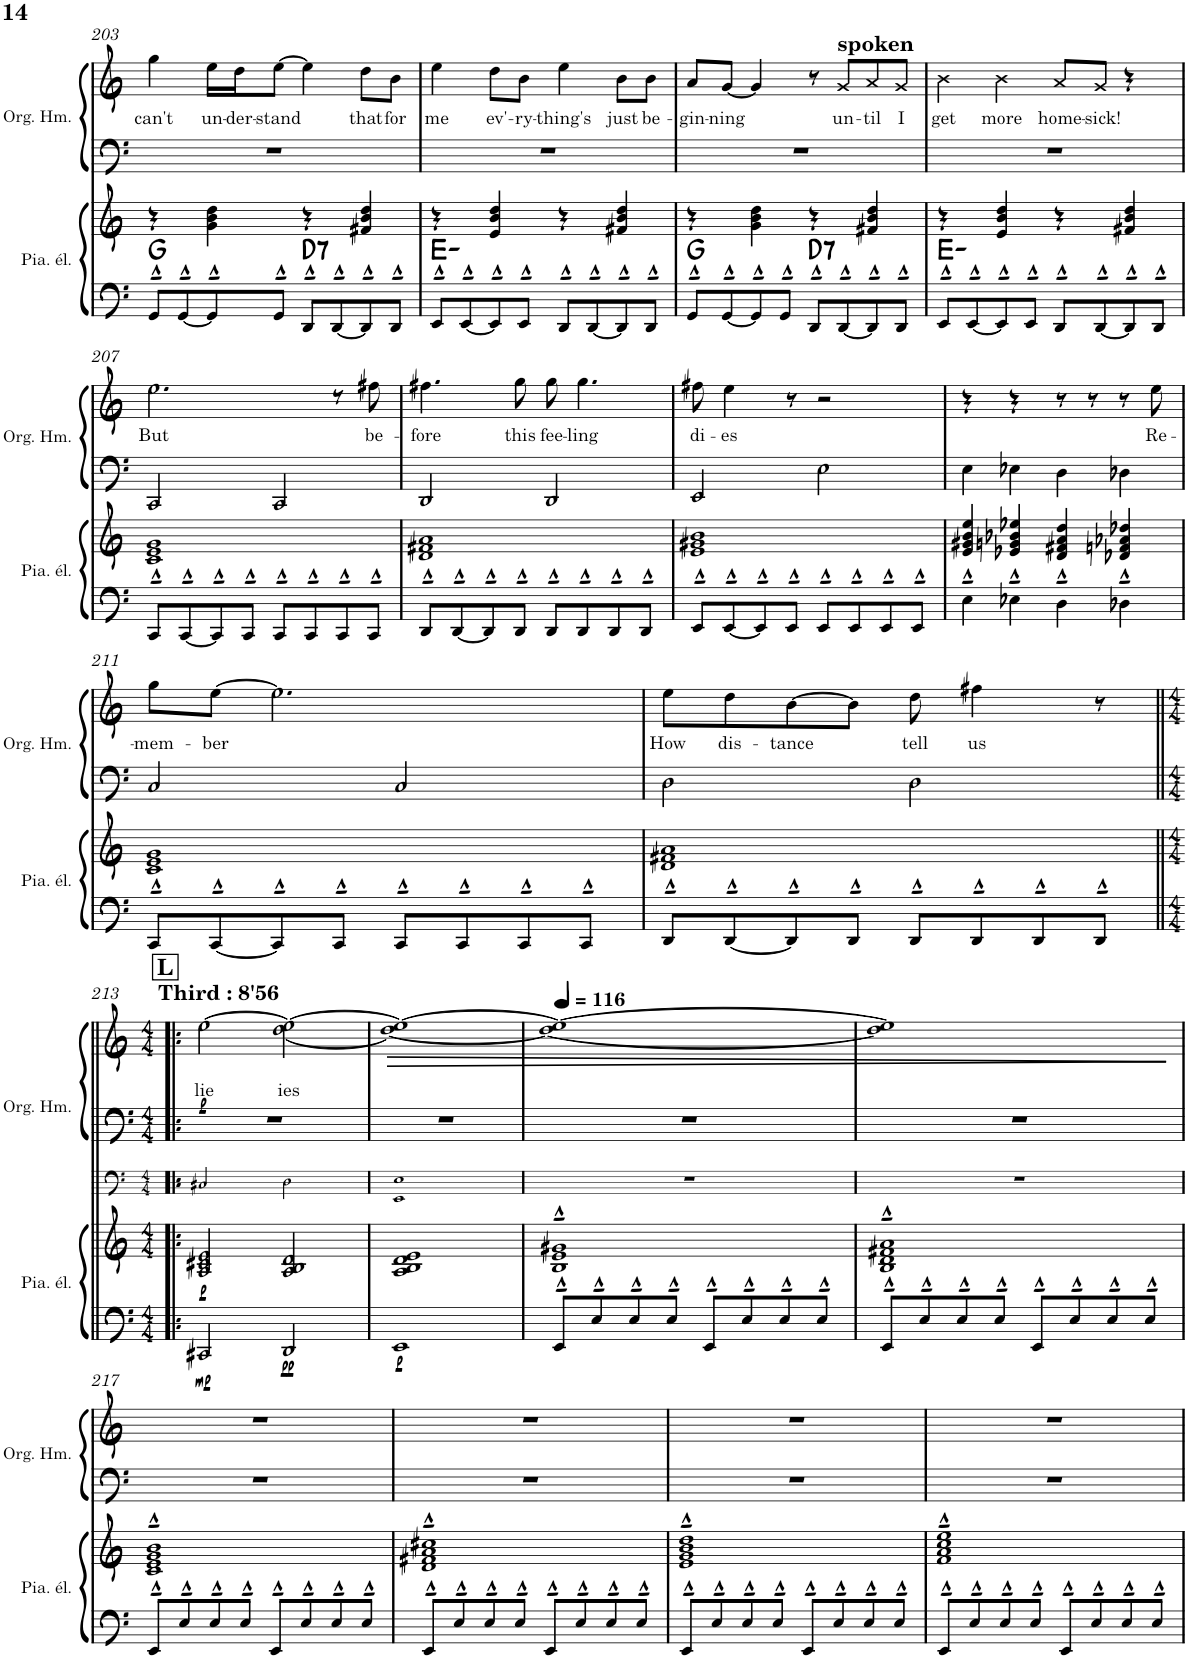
**kern	**kern	**dynam	**harte	**kern	**kern	**kern	**text	**dynam
*part2	*part2	*part2	*part2	*part1	*part1	*part1	*part1	*part1
*staff5	*staff4	*staff4/5	*	*staff3	*staff2	*staff1	*staff1	*staff1/2/3
*I"Piano électrique	*	*	*	*I"Orgue Hammond	*	*	*	*
*I'Pia. él.	*	*	*	*I'Org. Hm.	*	*	*	*
!!LO:PB:g=z
*clefF4	*clefG2	*	*	*clefF4	*clefF4	*clefG2	*	*
*k[]	*k[]	*	*	*k[]	*k[]	*k[]	*	*
*M4/4	*M4/4	*	*	*M4/4	*M4/4	*M4/4	*	*
=203	=203	=203	=203	=203	=203	=203	=203	=203
!	!	!	!	!	!	!	!LO:LY:b	!
8GG^^~/L	4r	.	G:maj	1r	1r	4gg\	can't	.
[8GG^^~/	.	.	.	.	.	.	.	.
!	!	!	!	!	!	!	!LO:LY:b	!
8GG^^~/]	4g\ 4b\ 4dd\	.	.	.	.	16ee\LL	un-	.
!	!	!	!	!	!	!	!LO:LY:b	!
.	.	.	.	.	.	16dd\J	-der-	.
!	!	!	!	!	!	!	!LO:LY:b	!
8GG^^~/J	.	.	.	.	.	[8ee\J	-stand	.
!	!	!	!LO:H:kt=7	!	!	!	!	!
8DD^^~/L	4r	.	D:7	.	.	4ee\]	.	.
[8DD^^~/	.	.	.	.	.	.	.	.
!	!	!	!	!	!	!	!LO:LY:b	!
8DD^^~/]	4f#X/ 4b/ 4dd/	.	.	.	.	8dd\L	that	.
!	!	!	!	!	!	!	!LO:LY:b	!
8DD^^~/J	.	.	.	.	.	8b\J	for	.
=204	=204	=204	=204	=204	=204	=204	=204	=204
!	!	!	!	!	!	!	!LO:LY:b	!
8EE^^~/L	4r	.	E:min	1r	1r	4ee\	me	.
[8EE^^~/	.	.	.	.	.	.	.	.
!	!	!	!	!	!	!	!LO:LY:b	!
8EE^^~/]	4e/ 4b/ 4dd/	.	.	.	.	8dd\L	ev'-	.
!	!	!	!	!	!	!	!LO:LY:b	!
8EE^^~/J	.	.	.	.	.	8b\J	-ry-	.
!	!	!	!	!	!	!	!LO:LY:b	!
8DD^^~/L	4r	.	.	.	.	4ee\	-thing's	.
[8DD^^~/	.	.	.	.	.	.	.	.
!	!	!	!	!	!	!	!LO:LY:b	!
8DD^^~/]	4f#X/ 4b/ 4dd/	.	.	.	.	8b\L	just	.
!	!	!	!	!	!	!	!LO:LY:b	!
8DD^^~/J	.	.	.	.	.	8b\J	be-	.
=205	=205	=205	=205	=205	=205	=205	=205	=205
!	!	!	!	!	!	!	!LO:LY:b	!
8GG^^~/L	4r	.	G:maj	1r	1r	8a/L	-gin-	.
!	!	!	!	!	!	!	!LO:LY:b	!
[8GG^^~/	.	.	.	.	.	[8g/J	-ning	.
8GG^^~/]	4g\ 4b\ 4dd\	.	.	.	.	4g/]	.	.
8GG^^~/J	.	.	.	.	.	.	.	.
!	!	!	!LO:H:kt=7	!	!	!	!	!
8DD^^~/L	4r	.	D:7	.	.	8r	.	.
!	!	!	!	!	!	!LO:TX:a:B:t=spoken	!	!
!	!	!	!	!	!	!	!LO:LY:b	!
[8DD^^~/	.	.	.	.	.	8g/L	un-	.
!	!	!	!	!	!	!	!LO:LY:b	!
8DD^^~/]	4f#X/ 4b/ 4dd/	.	.	.	.	8a/	-til	.
!	!	!	!	!	!	!	!LO:LY:b	!
8DD^^~/J	.	.	.	.	.	8g/J	I	.
=206	=206	=206	=206	=206	=206	=206	=206	=206
!	!	!	!	!	!	!	!LO:LY:b	!
8EE^^~/L	4r	.	E:min	1r	1r	4b\	get	.
[8EE^^~/	.	.	.	.	.	.	.	.
!	!	!	!	!	!	!	!LO:LY:b	!
8EE^^~/]	4e/ 4b/ 4dd/	.	.	.	.	4b\	more	.
8EE^^~/J	.	.	.	.	.	.	.	.
!	!	!	!	!	!	!	!LO:LY:b	!
8DD^^~/L	4r	.	.	.	.	8a/L	home-	.
!	!	!	!	!	!	!	!LO:LY:b	!
[8DD^^~/	.	.	.	.	.	8g/J	-sick!	.
8DD^^~/]	4f#X/ 4b/ 4dd/	.	.	.	.	4r	.	.
8DD^^~/J	.	.	.	.	.	.	.	.
!!LO:LB:g=z
=207	=207	=207	=207	=207	=207	=207	=207	=207
!	!	!	!	!	!	!	!LO:LY:b	!
8CC^^~/L	1c 1e 1g	.	.	1r	2CC/	2.ee\	But	.
[8CC^^~/	.	.	.	.	.	.	.	.
8CC^^~/]	.	.	.	.	.	.	.	.
8CC^^~/J	.	.	.	.	.	.	.	.
8CC^^~/L	.	.	.	.	2CC/	.	.	.
8CC^^~/	.	.	.	.	.	.	.	.
8CC^^~/	.	.	.	.	.	8rcc	.	.
!	!	!	!	!	!	!	!LO:LY:b	!
8CC^^~/J	.	.	.	.	.	8ff#X\	be-	.
=208	=208	=208	=208	=208	=208	=208	=208	=208
!	!	!	!	!	!	!	!LO:LY:b	!
8DD^^~/L	1d 1f#X 1a	.	.	1r	2DD/	4.ff#X\	-fore	.
[8DD^^~/	.	.	.	.	.	.	.	.
8DD^^~/]	.	.	.	.	.	.	.	.
!	!	!	!	!	!	!	!LO:LY:b	!
8DD^^~/J	.	.	.	.	.	8gg\	this	.
!	!	!	!	!	!	!	!LO:LY:b	!
8DD^^~/L	.	.	.	.	2DD/	8gg\	fee-	.
!	!	!	!	!	!	!	!LO:LY:b	!
8DD^^~/	.	.	.	.	.	4.gg\	-ling	.
8DD^^~/	.	.	.	.	.	.	.	.
8DD^^~/J	.	.	.	.	.	.	.	.
=209	=209	=209	=209	=209	=209	=209	=209	=209
!	!	!	!	!	!	!	!LO:LY:b	!
8EE^^~/L	1e 1g#X 1b	.	.	1r	2EE/	8ff#X\	di-	.
!	!	!	!	!	!	!	!LO:LY:b	!
[8EE^^~/	.	.	.	.	.	4ee\	-es	.
8EE^^~/]	.	.	.	.	.	.	.	.
8EE^^~/J	.	.	.	.	.	8r	.	.
8EE^^~/L	.	.	.	.	2E\	2r	.	.
8EE^^~/	.	.	.	.	.	.	.	.
8EE^^~/	.	.	.	.	.	.	.	.
8EE^^~/J	.	.	.	.	.	.	.	.
=210	=210	=210	=210	=210	=210	=210	=210	=210
4E^^~\	4e/ 4g#X/ 4b/ 4ee/	.	.	1r	4E\	4r	.	.
4E-X^^~\	4e-X/ 4gn/ 4b-X/ 4ee-X/	.	.	.	4E-X\	4r	.	.
4D^^~\	4d/ 4f#X/ 4a/ 4dd/	.	.	.	4D\	8r	.	.
.	.	.	.	.	.	8r	.	.
4D-X^^~\	4d-X/ 4fn/ 4a-X/ 4dd-X/	.	.	.	4D-X\	8r	.	.
!	!	!	!	!	!	!	!LO:LY:b	!
.	.	.	.	.	.	8ee\	Re-	.
!!LO:LB:g=z
=211	=211	=211	=211	=211	=211	=211	=211	=211
!	!	!	!	!	!	!	!LO:LY:b	!
8CC^^~/L	1c 1e 1g	.	.	1r	2C/	8gg\L	-mem-	.
!	!	!	!	!	!	!	!LO:LY:b	!
[8CC^^~/	.	.	.	.	.	[8ee\J	-ber	.
8CC^^~/]	.	.	.	.	.	2.ee\]	.	.
8CC^^~/J	.	.	.	.	.	.	.	.
8CC^^~/L	.	.	.	.	2C/	.	.	.
8CC^^~/	.	.	.	.	.	.	.	.
8CC^^~/	.	.	.	.	.	.	.	.
8CC^^~/J	.	.	.	.	.	.	.	.
=212	=212	=212	=212	=212	=212	=212	=212	=212
!	!	!	!	!	!	!	!LO:LY:b	!
8DD^^~/L	1d 1f#X 1a	.	.	1r	2D\	8ee\L	How	.
!	!	!	!	!	!	!	!LO:LY:b	!
[8DD^^~/	.	.	.	.	.	8dd\	dis-	.
!	!	!	!	!	!	!	!LO:LY:b	!
8DD^^~/]	.	.	.	.	.	[8b\	-tance	.
8DD^^~/J	.	.	.	.	.	8b\J]	.	.
!	!	!	!	!	!	!	!LO:LY:b	!
8DD^^~/L	.	.	.	.	2D\	8dd\	tell	.
!	!	!	!	!	!	!	!LO:LY:b	!
8DD^^~/	.	.	.	.	.	4ff#X\	us	.
8DD^^~/	.	.	.	.	.	.	.	.
8DD^^~/J	.	.	.	.	.	8r	.	.
!!LO:LB:g=z
!!LO:REH:place=s1:a:B:cj:fs=14:t=L
=213!|:	=213!|:	=213!|:	=213!|:	=213!|:	=213!|:	=213!|:	=213!|:	=213!|:
*M4/4	*M4/4	*	*	*M4/4	*M4/4	*M4/4	*	*
!	!	!	!	!	!	!LO:TX:a:B:t=Third &colon; 8'56	!	!
!	!	!LO:DY:b=2	!	!	!	!	!LO:LY:b	!
!	!	!LO:DY:n=1:b	!	!	!	!	!	!LO:DY:b
2CC#X/	2A/ 2c#X/ 2e/	mp p	.	2C#X/	1r	[2ee\	lie	p
!	!	!LO:DY:n=2:b=2	!	!	!	!	!LO:LY:b	!
2DD/	2A/ 2B/ 2d/	pp	.	2D\	.	[2dd\ 2ee\_	ies	.
=214	=214	=214	=214	=214	=214	=214	=214	=214
!	!	!LO:DY:b=2	!	!	!	!	!	!LO:HP:b
1EE	1A 1B 1d 1e	p	.	1EE 1E	1r	1dd_ 1ee_	.	>
=215	=215	=215	=215	=215	=215	=215	=215	=215
*	*	*	*	*	*	*MM116	*	*
8EE^^~/L	1B^^~ 1e^^~ 1g#X^^~	.	.	1r	1r	1dd_ 1ee_	.	.
8E^^~/	.	.	.	.	.	.	.	.
8E^^~/	.	.	.	.	.	.	.	.
8E^^~/J	.	.	.	.	.	.	.	.
8EE^^~/L	.	.	.	.	.	.	.	.
8E^^~/	.	.	.	.	.	.	.	.
8E^^~/	.	.	.	.	.	.	.	.
8E^^~/J	.	.	.	.	.	.	.	.
=216	=216	=216	=216	=216	=216	=216	=216	=216
8EE^^~/L	1B^^~ 1d^^~ 1f#X^^~ 1a^^~	.	.	1r	1r	1dd] 1ee]	.	.
8E^^~/	.	.	.	.	.	.	.	.
8E^^~/	.	.	.	.	.	.	.	.
8E^^~/J	.	.	.	.	.	.	.	.
8EE^^~/L	.	.	.	.	.	.	.	.
8E^^~/	.	.	.	.	.	.	.	.
8E^^~/	.	.	.	.	.	.	.	.
8E^^~/J	.	.	.	.	.	.	.	.
.	.	.	.	.	.	.	.	]
!!LO:LB:g=z
=217	=217	=217	=217	=217	=217	=217	=217	=217
8EE^^~/L	1c^^~ 1e^^~ 1g^^~ 1b^^~	.	.	1r	1r	1r	.	.
8E^^~/	.	.	.	.	.	.	.	.
8E^^~/	.	.	.	.	.	.	.	.
8E^^~/J	.	.	.	.	.	.	.	.
8EE^^~/L	.	.	.	.	.	.	.	.
8E^^~/	.	.	.	.	.	.	.	.
8E^^~/	.	.	.	.	.	.	.	.
8E^^~/J	.	.	.	.	.	.	.	.
=218	=218	=218	=218	=218	=218	=218	=218	=218
8EE^^~/L	1d^^~ 1f#X^^~ 1a^^~ 1cc#X^^~	.	.	1r	1r	1r	.	.
8E^^~/	.	.	.	.	.	.	.	.
8E^^~/	.	.	.	.	.	.	.	.
8E^^~/J	.	.	.	.	.	.	.	.
8EE^^~/L	.	.	.	.	.	.	.	.
8E^^~/	.	.	.	.	.	.	.	.
8E^^~/	.	.	.	.	.	.	.	.
8E^^~/J	.	.	.	.	.	.	.	.
=219	=219	=219	=219	=219	=219	=219	=219	=219
8EE^^~/L	1e^^~ 1g^^~ 1b^^~ 1dd^^~	.	.	1r	1r	1r	.	.
8E^^~/	.	.	.	.	.	.	.	.
8E^^~/	.	.	.	.	.	.	.	.
8E^^~/J	.	.	.	.	.	.	.	.
8EE^^~/L	.	.	.	.	.	.	.	.
8E^^~/	.	.	.	.	.	.	.	.
8E^^~/	.	.	.	.	.	.	.	.
8E^^~/J	.	.	.	.	.	.	.	.
=220	=220	=220	=220	=220	=220	=220	=220	=220
8EE^^~/L	1f^^~ 1a^^~ 1cc^^~ 1ee^^~	.	.	1r	1r	1r	.	.
8E^^~/	.	.	.	.	.	.	.	.
8E^^~/	.	.	.	.	.	.	.	.
8E^^~/J	.	.	.	.	.	.	.	.
8EE^^~/L	.	.	.	.	.	.	.	.
8E^^~/	.	.	.	.	.	.	.	.
8E^^~/	.	.	.	.	.	.	.	.
8E^^~/J	.	.	.	.	.	.	.	.
=	=	=	=	=	=	=	=	=
*-	*-	*-	*-	*-	*-	*-	*-	*-
